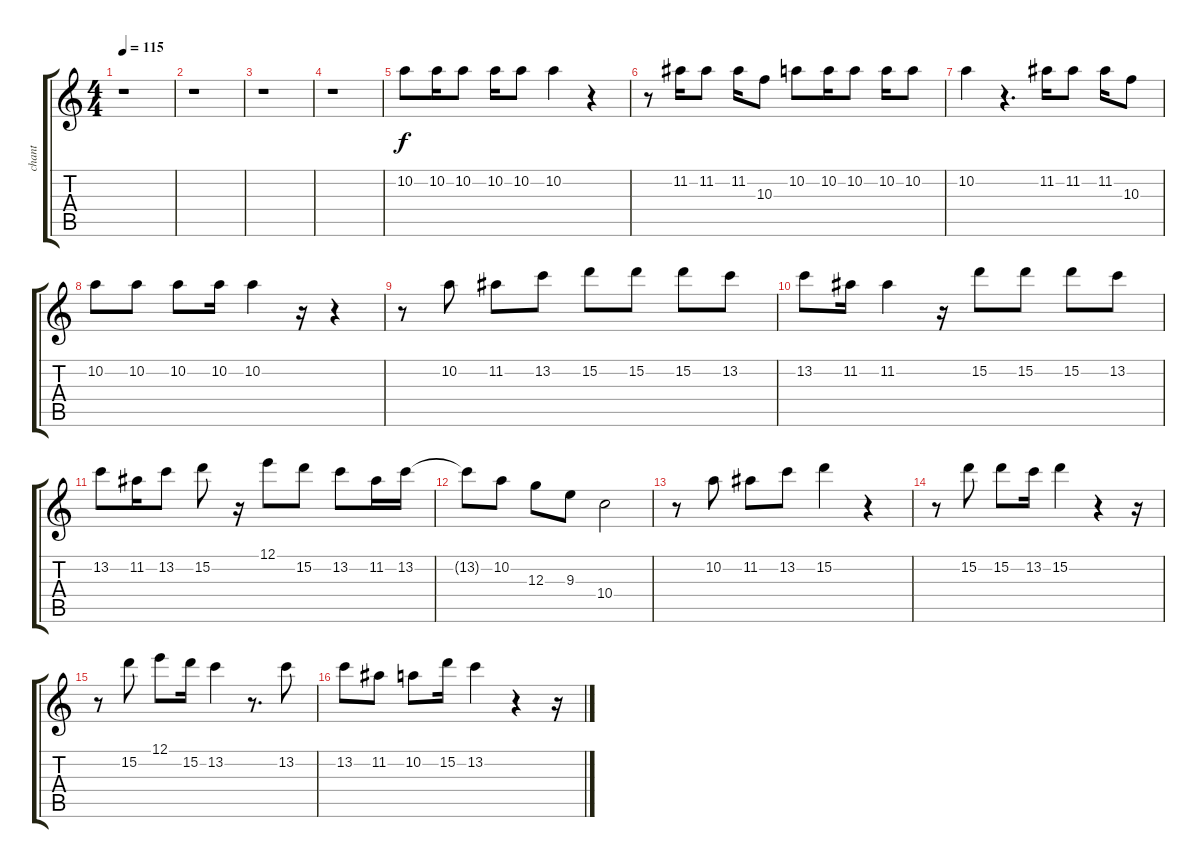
\track ("chant" "chant") {instrument acousticguitarnylon}
\staff {score tabs}
\tuning (E4 B3 G3 D3 A2 E2) {hide}
\ts (4 4)
\tempo 115
\clef g2
\ks c
r.1{dy f instrument acousticguitarnylon} |
r.1 |
r.1 |
r.1 |
10.2.8 10.2.16 10.2.8 10.2.16 10.2.8 10.2.4 r.4 |
r.8 11.2.16 11.2.8 11.2.16 10.3.8 10.2.8 10.2.16 10.2.8 10.2.16 10.2.8 |
10.2.4 r.4{d} 11.2.16 11.2.8 11.2.16 10.3.8 |
10.2.8 10.2.8 10.2.8 10.2.16 10.2.4 r.16 r.4 |
r.8 10.2.8 11.2.8 13.2.8 15.2.8 15.2.8 15.2.8 13.2.8 |
13.2.8 11.2.16 11.2.4 r.16 15.2.8 15.2.8 15.2.8 13.2.8 |
13.2.8 11.2.16 13.2.8 15.2.8 r.16 12.1.8 15.2.8 13.2.8 11.2.16 13.2.16 |
13.2{t}.8 10.2.8 12.3.8 9.3.8 10.4.2 |
r.8 10.2.8 11.2.8 13.2.8 15.2.4 r.4 |
r.8 15.2.8 15.2.8 13.2.16 15.2.4 r.4 r.16 |
r.8 15.2.8 12.1.8 15.2.16 13.2.4 r.8{d} 13.2.8 |
13.2.8 11.2.8 10.2.8 15.2.16 13.2.4 r.4 r.16
